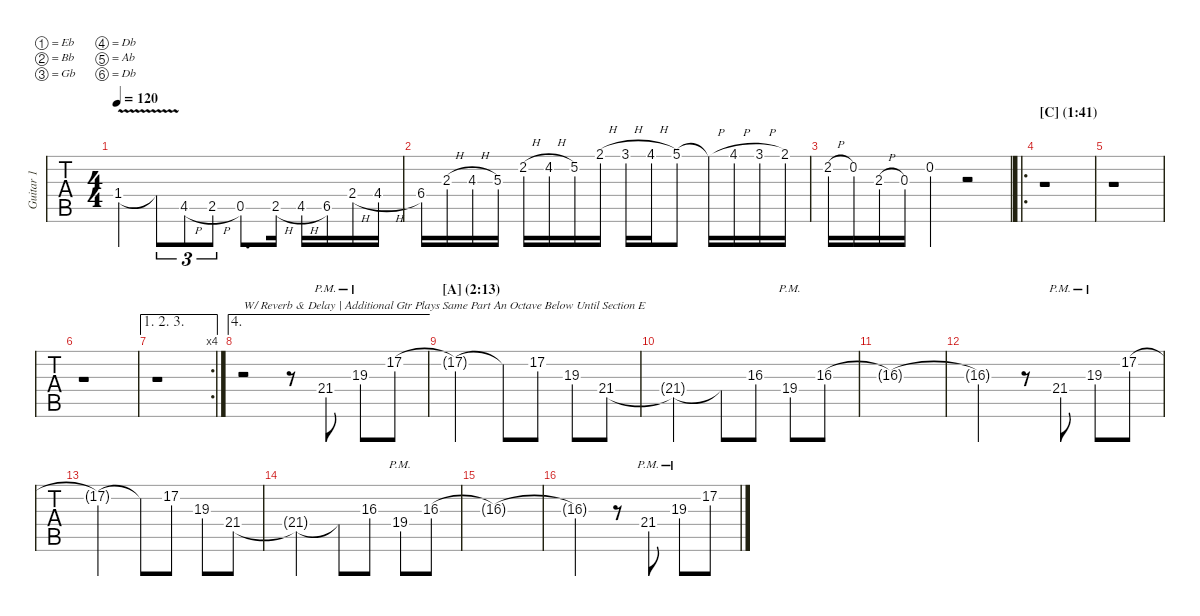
\defaultSystemsLayout 4
\hideDynamics
\bracketExtendMode nobrackets
\multiTrackTrackNamePolicy allsystems
\firstSystemTrackNameMode fullname
\otherSystemsTrackNameMode fullname
\otherSystemsTrackNameOrientation horizontal
\track ("Guitar 1" "Guitar 1") {instrument overdrivenguitar}
\staff {tabs}
\tuning (Eb4 Bb3 Gb3 Db3 Ab2 Db2)
\ts (4 4)
\scale
0.974603
\tempo 120
\accidentals auto
\clef g2
\ottava regular
\simile none
\ks aminor
1.4{v acc #}.4{dy mf} 1.4{v t acc #}.8{tu (3 2)} 4.5{h acc #}.8{tu (3 2)} 2.5{h acc x}.8{tu (3 2)} 0.5{acc x}.8{d} 2.5{h acc x}.16 4.5{h acc #}.16 6.5{acc #}.16 2.4{h acc x}.16 4.4{h acc #}.16 |
\scale
0.974603 6.4{acc #}.16 2.3{h acc x}.16 4.3{h acc x}.16 5.3{acc #}.16 2.2{h acc #}.16 4.2{h acc #}.16 5.2{acc x}.16 2.1{h acc #}.16 3.1{h acc x}.16 4.1{h acc #}.16 5.1{acc x}.8 5.1{h t acc x}.16 4.1{h acc #}.16 3.1{h acc x}.16 2.1{acc #}.16 |
\scale
0.989945 2.2{h acc #}.16 0.2{acc x}.16 2.3{h acc x}.16 0.3{acc x}.16 0.2{acc x}.4 r.2 |
\ro
\section ("C" "(1:41)")
\scale
0.734961 r.1 |
\scale
0.586349 r.1 |
\scale
0.633008 r.1 |
\ae (1 2 3)
\rc 4
\scale
0.625858 r.1 |
\ae 4
\scale
2.41982 r.2{txt "W/ Reverb & Delay | Additional Gtr Plays Same Part An Octave Below Until Section E" instrument overdrivenguitar} r.8 21.4{pm acc x}.8 19.3{pm acc x}.8 17.2{acc x}.8 |
\section ("A" "(2:13)")
\scale
1.05207 17.2{t acc x}.2 17.2{t acc x}.8 17.2{acc x}.8 19.3{acc x}.8 21.4{acc x}.8 |
\scale
0.98808 21.4{t acc x}.2 21.4{t acc x}.8 16.3{acc x}.8 19.4{pm acc x}.8 16.3{acc x}.8 |
\scale
0.982748 16.3{t acc x}.1 |
\scale
0.977104 16.3{t acc x}.2 r.8 21.4{pm acc x}.8 19.3{pm acc x}.8 17.2{acc x}.8 |
\scale
1.05843 17.2{t acc x}.2 17.2{t acc x}.8 17.2{acc x}.8 19.3{acc x}.8 21.4{acc x}.8 |
\scale
0.983771 21.4{t acc x}.2 21.4{t acc x}.8 16.3{acc x}.8 19.4{pm acc x}.8 16.3{acc x}.8 |
\scale
0.983771 16.3{t acc x}.1 |
\scale
0.974032 16.3{t acc x}.2 r.8 21.4{pm acc x}.8 19.3{pm acc x}.8 17.2{acc x}.8
